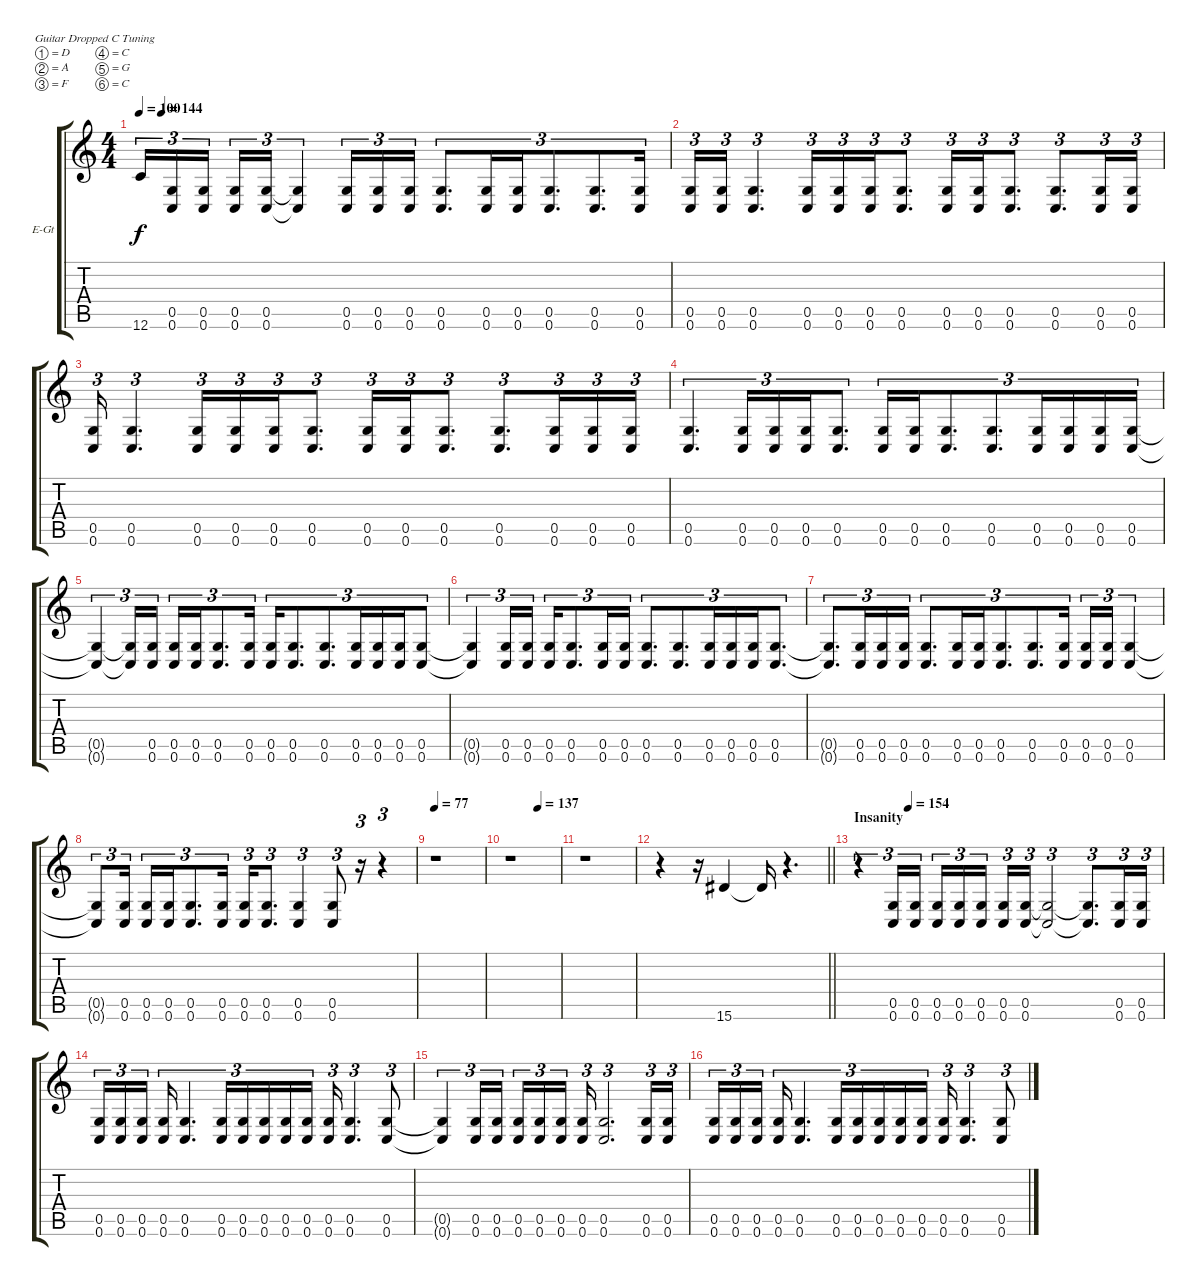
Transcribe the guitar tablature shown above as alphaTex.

\bracketExtendMode groupsimilarinstruments
\firstSystemTrackNameOrientation horizontal
\otherSystemsTrackNameOrientation horizontal
\track ("Right Guitar" "E-Gt") {instrument distortionguitar}
\staff {score tabs}
\tuning (D4 A3 F3 C3 G2 C2)
\ts (4 4)
\tempo 100
\tempo (144 0.0416667)
\clef g2
\ks c
12.6{t}.16{tu (3 2) dy f} (0.5 0.6).16{tu (3 2)} (0.5 0.6).16{tu (3 2)} (0.5 0.6).16{tu (3 2)} (0.5 0.6).16{tu (3 2)} (0.5{t} 0.6{t}).4{tu (3 2)} (0.5 0.6).16{tu (3 2)} (0.5 0.6).16{tu (3 2)} (0.5 0.6).16{tu (3 2)} (0.5 0.6).8{d tu (3 2)} (0.5 0.6).16{tu (3 2)} (0.5 0.6).16{tu (3 2)} (0.5 0.6).8{d tu (3 2)} (0.5 0.6).8{d tu (3 2)} (0.5 0.6).16{tu (3 2)} |
(0.5 0.6).16{tu (3 2)} (0.5 0.6).16{tu (3 2)} (0.5 0.6).4{d tu (3 2)} (0.5 0.6).16{tu (3 2)} (0.5 0.6).16{tu (3 2)} (0.5 0.6).16{tu (3 2)} (0.5 0.6).8{d tu (3 2)} (0.5 0.6).16{tu (3 2)} (0.5 0.6).16{tu (3 2)} (0.5 0.6).8{d tu (3 2)} (0.5 0.6).8{d tu (3 2)} (0.5 0.6).16{tu (3 2)} (0.5 0.6).16{tu (3 2)} |
(0.5 0.6).16{tu (3 2)} (0.5 0.6).4{d tu (3 2)} (0.5 0.6).16{tu (3 2)} (0.5 0.6).16{tu (3 2)} (0.5 0.6).16{tu (3 2)} (0.5 0.6).8{d tu (3 2)} (0.5 0.6).16{tu (3 2)} (0.5 0.6).16{tu (3 2)} (0.5 0.6).8{d tu (3 2)} (0.5 0.6).8{d tu (3 2)} (0.5 0.6).16{tu (3 2)} (0.5 0.6).16{tu (3 2)} (0.5 0.6).16{tu (3 2)} |
(0.5 0.6).4{d tu (3 2)} (0.5 0.6).16{tu (3 2)} (0.5 0.6).16{tu (3 2)} (0.5 0.6).16{tu (3 2)} (0.5 0.6).8{d tu (3 2)} (0.5 0.6).16{tu (3 2)} (0.5 0.6).16{tu (3 2)} (0.5 0.6).8{d tu (3 2)} (0.5 0.6).8{d tu (3 2)} (0.5 0.6).16{tu (3 2)} (0.5 0.6).16{tu (3 2)} (0.5 0.6).16{tu (3 2)} (0.5 0.6).16{tu (3 2)} |
(0.5{t} 0.6{t}).4{tu (3 2)} (0.5{t} 0.6{t}).16{tu (3 2)} (0.5 0.6).16{tu (3 2)} (0.5 0.6).16{tu (3 2)} (0.5 0.6).16{tu (3 2)} (0.5 0.6).8{d tu (3 2)} (0.5 0.6).16{tu (3 2)} (0.5 0.6).16{tu (3 2)} (0.5 0.6).8{d tu (3 2)} (0.5 0.6).8{d tu (3 2)} (0.5 0.6).16{tu (3 2)} (0.5 0.6).16{tu (3 2)} (0.5 0.6).16{tu (3 2)} (0.5 0.6).8{tu (3 2)} |
(0.5{t} 0.6{t}).4{tu (3 2)} (0.5 0.6).16{tu (3 2)} (0.5 0.6).16{tu (3 2)} (0.5 0.6).16{tu (3 2)} (0.5 0.6).8{d tu (3 2)} (0.5 0.6).16{tu (3 2)} (0.5 0.6).16{tu (3 2)} (0.5 0.6).8{d tu (3 2)} (0.5 0.6).8{d tu (3 2)} (0.5 0.6).16{tu (3 2)} (0.5 0.6).16{tu (3 2)} (0.5 0.6).16{tu (3 2)} (0.5 0.6).8{d tu (3 2)} |
(0.5{t} 0.6{t}).8{d tu (3 2)} (0.5 0.6).16{tu (3 2)} (0.5 0.6).16{tu (3 2)} (0.5 0.6).16{tu (3 2)} (0.5 0.6).8{d tu (3 2)} (0.5 0.6).16{tu (3 2)} (0.5 0.6).16{tu (3 2)} (0.5 0.6).8{d tu (3 2)} (0.5 0.6).8{d tu (3 2)} (0.5 0.6).16{tu (3 2)} (0.5 0.6).16{tu (3 2)} (0.5 0.6).16{tu (3 2)} (0.5 0.6).4{tu (3 2)} |
(0.5{t} 0.6{t}).8{tu (3 2)} (0.5 0.6).16{tu (3 2)} (0.5 0.6).16{tu (3 2)} (0.5 0.6).16{tu (3 2)} (0.5 0.6).8{d tu (3 2)} (0.5 0.6).16{tu (3 2)} (0.5 0.6).16{tu (3 2)} (0.5 0.6).8{d tu (3 2)} (0.5 0.6).4{tu (3 2)} (0.5 0.6).8{tu (3 2)} r.16{tu (3 2)} r.4{tu (3 2)} |
\tempo 77
r.1 |
\tempo (137 0.5625)
r.1 |
r.1 |
\barLineRight lightlight
r.4 r.16 15.6.4 15.6{t}.16 r.4{d} |
\section ("" "Insanity")
\tempo (154 0.166667)
r.4{tu (3 2)} (0.5 0.6).16{tu (3 2)} (0.5 0.6).16{tu (3 2)} (0.5 0.6).16{tu (3 2)} (0.5 0.6).16{tu (3 2)} (0.5 0.6).16{tu (3 2)} (0.5 0.6).16{tu (3 2)} (0.5 0.6).16{tu (3 2)} (0.5{t} 0.6{t}).2{tu (3 2)} (0.5{t} 0.6{t}).8{d tu (3 2)} (0.5 0.6).16{tu (3 2)} (0.5 0.6).16{tu (3 2)} |
(0.5 0.6).16{tu (3 2)} (0.5 0.6).16{tu (3 2)} (0.5 0.6).16{tu (3 2)} (0.5 0.6).16{tu (3 2)} (0.5 0.6).4{d tu (3 2)} (0.5 0.6).16{tu (3 2)} (0.5 0.6).16{tu (3 2)} (0.5 0.6).16{tu (3 2)} (0.5 0.6).16{tu (3 2)} (0.5 0.6).16{tu (3 2)} (0.5 0.6).16{tu (3 2)} (0.5 0.6).4{d tu (3 2)} (0.5 0.6).8{tu (3 2)} |
(0.5{t} 0.6{t}).4{tu (3 2)} (0.5 0.6).16{tu (3 2)} (0.5 0.6).16{tu (3 2)} (0.5 0.6).16{tu (3 2)} (0.5 0.6).16{tu (3 2)} (0.5 0.6).16{tu (3 2)} (0.5 0.6).16{tu (3 2)} (0.5 0.6).2{d tu (3 2)} (0.5 0.6).16{tu (3 2)} (0.5 0.6).16{tu (3 2)} |
(0.5 0.6).16{tu (3 2)} (0.5 0.6).16{tu (3 2)} (0.5 0.6).16{tu (3 2)} (0.5 0.6).16{tu (3 2)} (0.5 0.6).4{d tu (3 2)} (0.5 0.6).16{tu (3 2)} (0.5 0.6).16{tu (3 2)} (0.5 0.6).16{tu (3 2)} (0.5 0.6).16{tu (3 2)} (0.5 0.6).16{tu (3 2)} (0.5 0.6).16{tu (3 2)} (0.5 0.6).4{d tu (3 2)} (0.5 0.6).8{tu (3 2)}
